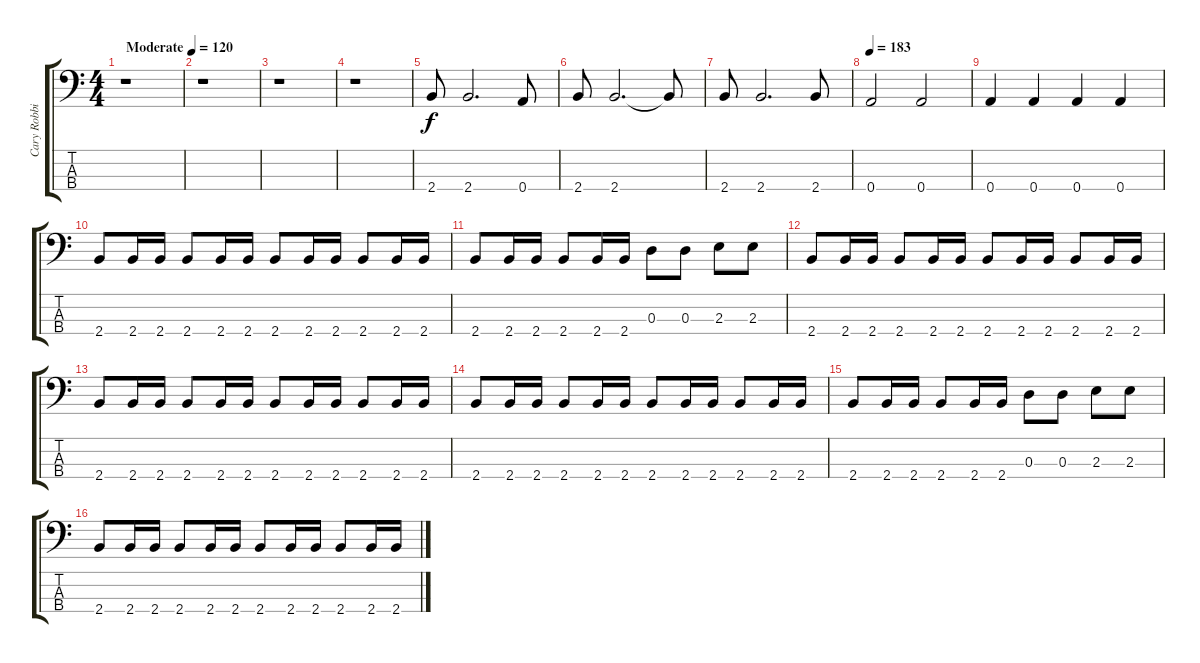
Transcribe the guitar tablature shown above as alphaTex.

\track ("Cary Robbins|Bass" "Cary Robbi") {instrument electricbassfinger}
\staff {score tabs}
\tuning (C-1 G2 D2 A1) {hide}
\ts (4 4)
\tempo (120 "Moderate")
\clef f4
\ks c
r.1{dy f instrument electricbassfinger} |
r.1 |
r.1 |
r.1 |
2.4.8 2.4.2{d} 0.4.8 |
2.4.8 2.4.2{d} 2.4{t}.8 |
2.4.8 2.4.2{d} 2.4.8 |
\tempo 183
0.4.2 0.4.2 |
0.4.4 0.4.4 0.4.4 0.4.4 |
2.4.8 2.4.16 2.4.16 2.4.8 2.4.16 2.4.16 2.4.8 2.4.16 2.4.16 2.4.8 2.4.16 2.4.16 |
2.4.8 2.4.16 2.4.16 2.4.8 2.4.16 2.4.16 0.3.8 0.3.8 2.3.8 2.3.8 |
2.4.8 2.4.16 2.4.16 2.4.8 2.4.16 2.4.16 2.4.8 2.4.16 2.4.16 2.4.8 2.4.16 2.4.16 |
2.4.8 2.4.16 2.4.16 2.4.8 2.4.16 2.4.16 2.4.8 2.4.16 2.4.16 2.4.8 2.4.16 2.4.16 |
2.4.8 2.4.16 2.4.16 2.4.8 2.4.16 2.4.16 2.4.8 2.4.16 2.4.16 2.4.8 2.4.16 2.4.16 |
2.4.8 2.4.16 2.4.16 2.4.8 2.4.16 2.4.16 0.3.8 0.3.8 2.3.8 2.3.8 |
2.4.8 2.4.16 2.4.16 2.4.8 2.4.16 2.4.16 2.4.8 2.4.16 2.4.16 2.4.8 2.4.16 2.4.16
